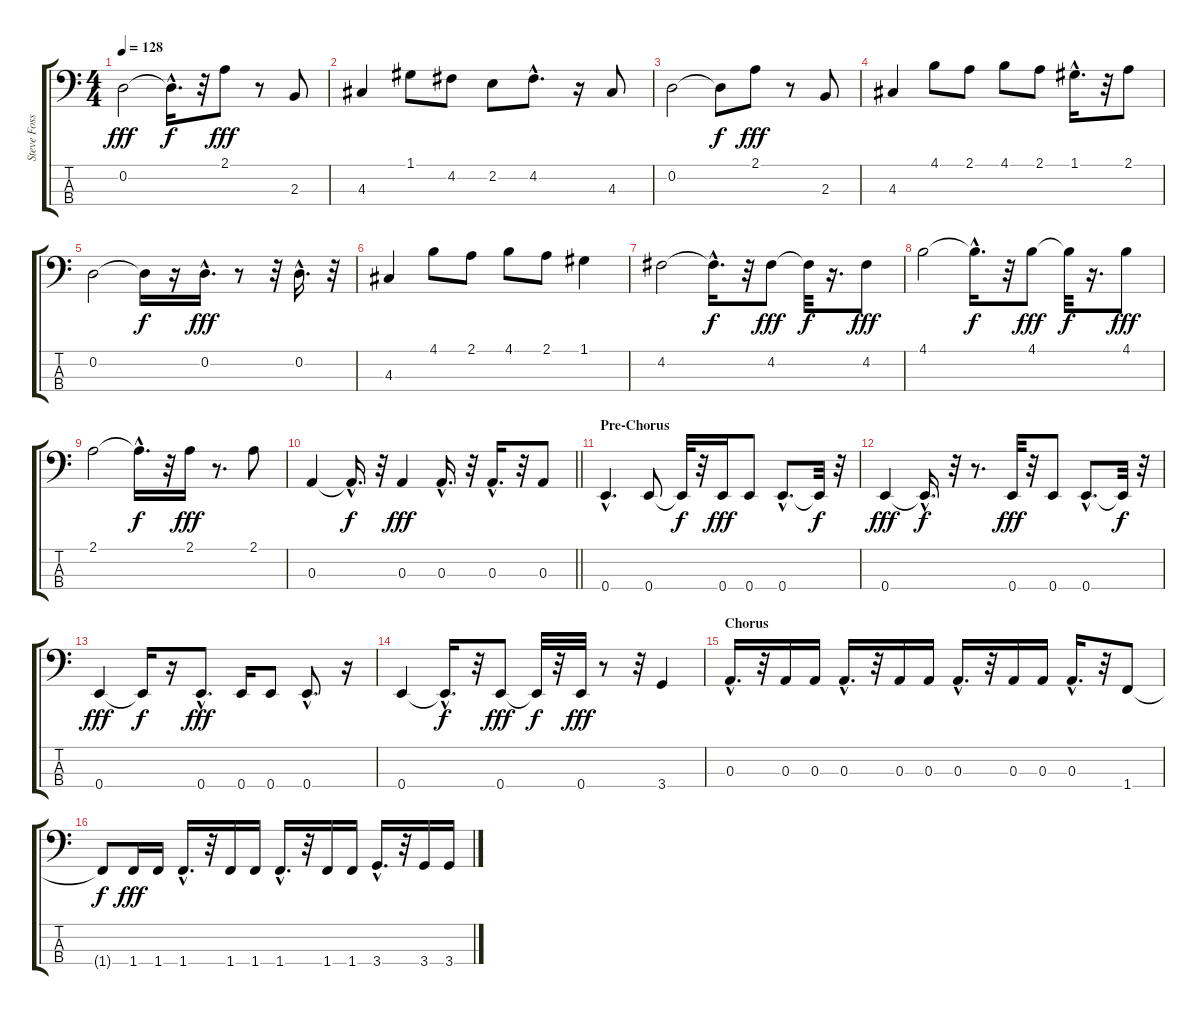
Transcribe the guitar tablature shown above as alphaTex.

\track ("Steve Fossen" "Steve Foss") {instrument electricbassfinger}
\staff {score tabs}
\tuning (G2 D2 A1 E1) {hide}
\ts (4 4)
\tempo 128
\clef f4
\ks c
0.2.2{dy fff} 0.2{hac t}.16{d dy f} r.32 2.1.8{dy fff} r.8 2.3.8 |
4.3.4 1.1.8 4.2.8 2.2.8 4.2{hac}.8{d} r.16 4.3.8 |
0.2.2 0.2{t}.8{dy f} 2.1.8{dy fff} r.8 2.3.8 |
4.3.4 4.1.8 2.1.8 4.1.8 2.1.8 1.1{hac}.16{d} r.32 2.1.8 |
0.2.2 0.2{t}.16{dy f} r.16 0.2{hac}.16{d dy fff} r.8 r.32 0.2{hac}.16{d} r.32 |
4.3.4 4.1.8 2.1.8 4.1.8 2.1.8 1.1.4 |
4.2.2 4.2{hac t}.16{d dy f} r.32 4.2.8{dy fff} 4.2{t}.32{dy f} r.16{d} 4.2.8{dy fff} |
4.1.2 4.1{hac t}.16{d dy f} r.32 4.1.8{dy fff} 4.1{t}.32{dy f} r.16{d} 4.1.8{dy fff} |
2.1.2 2.1{hac t}.16{d dy f} r.32 2.1.16{dy fff} r.8{d} 2.1.8 |
\barLineRight lightlight
0.3.4 0.3{hac t}.16{d dy f} r.32 0.3.4{dy fff} 0.3{hac}.16{d} r.32 0.3{hac}.16{d} r.32 0.3.8 |
\section ("" "Pre-Chorus")
0.4{hac}.4{d} 0.4.8 0.4{t}.32{dy f} r.32 0.4.16{dy fff} 0.4.8 0.4{hac}.8{d} 0.4{t}.32{dy f} r.32 |
0.4.4{dy fff} 0.4{hac t}.16{d dy f} r.32 r.8{d} 0.4.32{dy fff} r.32 0.4.8 0.4{hac}.8{d} 0.4{t}.32{dy f} r.32 |
0.4.4{dy fff} 0.4{t}.16{dy f} r.16 0.4{hac}.8{d dy fff} 0.4.16 0.4.8 0.4{hac}.8{d} r.16 |
0.4.4 0.4{hac t}.16{d dy f} r.32 0.4.8{dy fff} 0.4{t}.32{dy f} r.32 0.4.32{dy fff} r.8 r.32 3.4.4 |
\section ("" "Chorus")
0.3{hac}.16{d} r.32 0.3.16 0.3.16 0.3{hac}.16{d} r.32 0.3.16 0.3.16 0.3{hac}.16{d} r.32 0.3.16 0.3.16 0.3{hac}.16{d} r.32 1.4.8 |
1.4{t}.8{dy f} 1.4.16{dy fff} 1.4.16 1.4{hac}.16{d} r.32 1.4.16 1.4.16 1.4{hac}.16{d} r.32 1.4.16 1.4.16 3.4{hac}.16{d} r.32 3.4.16 3.4.16
